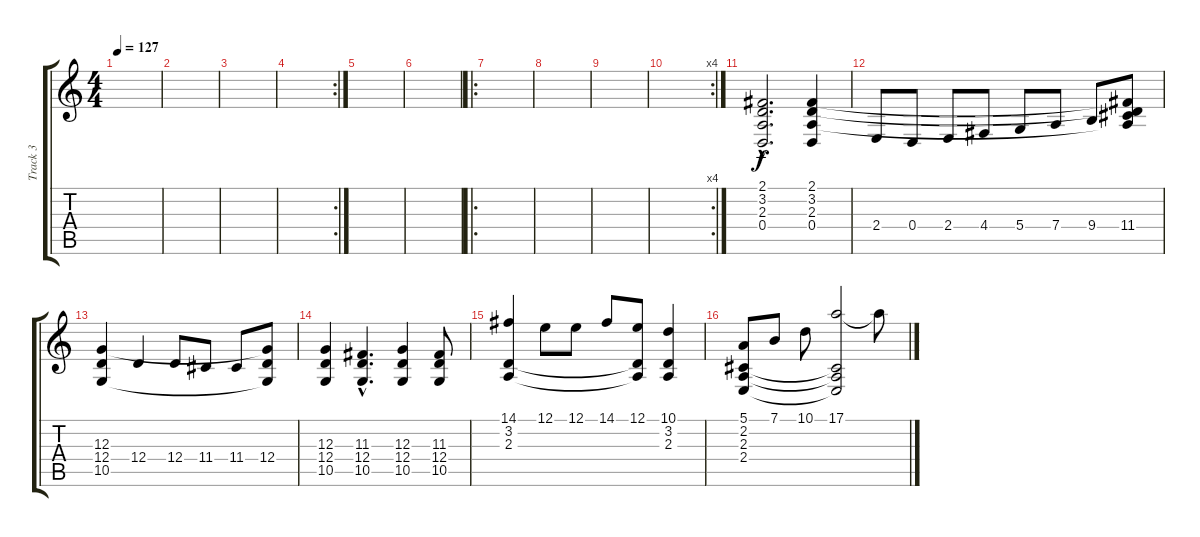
\track ("Track 3" "Track 3") {instrument acousticgrandpiano}
\staff {score tabs}
\tuning (E4 B3 G3 D3 A2 E2) {hide}
\ts (4 4)
\tempo 127
\clef g2
\ks c
|
|
|
\rc 2
|
|
|
\ro
|
|
|
\rc 4
|
(2.1{hac} 3.2{hac} 2.3{hac} 0.4{hac}).2{d} (2.1 3.2 2.3 0.4).4 |
2.4.8 0.4.8 2.4.8 4.4.8 5.4.8 7.4.8 9.4.8 (2.1{t} 3.2{t} 2.3{t} 11.4).8 |
(12.3 12.4 10.5).4 12.4.4 12.4.8 11.4.8 11.4.8 (12.3{t} 12.4 10.5{t}).8 |
(12.3 12.4 10.5).4 (11.3{hac} 12.4{hac} 10.5{hac}).4{d} (12.3 12.4 10.5).4 (11.3 12.4 10.5).8 |
(14.1 3.2 2.3).4 12.1.8 12.1.8 14.1.8 (12.1 3.2{t} 2.3{t}).8 (10.1 3.2 2.3).4 |
(5.1 2.2 2.3 2.4).8 7.1.8 10.1.8 (17.1 2.2{t} 2.3{t} 2.4{t}).2 17.1{t}.8
